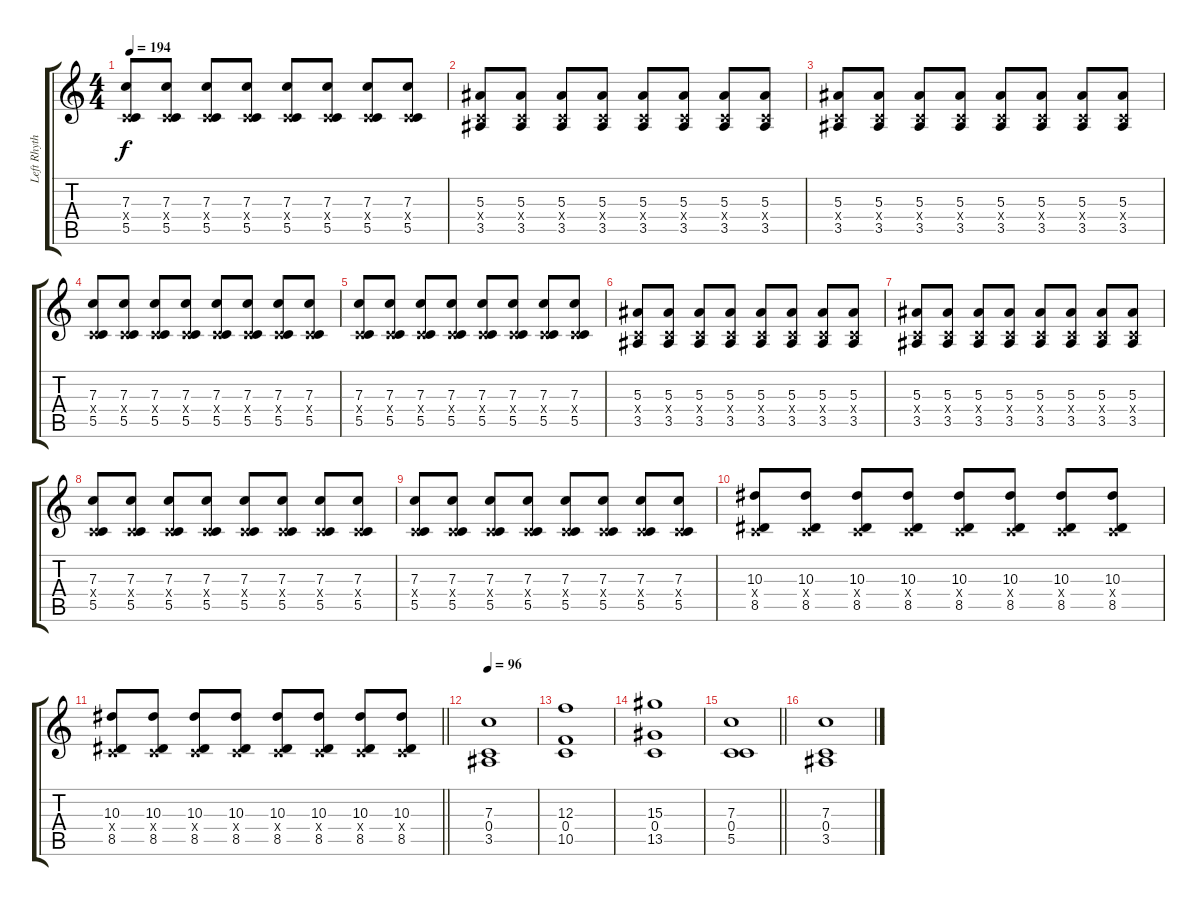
\track ("Left Rhythm" "Left Rhyth") {instrument distortionguitar}
\staff {score tabs}
\tuning (D4 A3 F3 C3 G2 C2) {hide}
\ts (4 4)
\tempo 194
\clef g2
\ks c
(7.3 0.4{x} 5.5).8{dy f} (7.3 0.4{x} 5.5).8 (7.3 0.4{x} 5.5).8 (7.3 0.4{x} 5.5).8 (7.3 0.4{x} 5.5).8 (7.3 0.4{x} 5.5).8 (7.3 0.4{x} 5.5).8 (7.3 0.4{x} 5.5).8 |
(5.3 0.4{x} 3.5).8 (5.3 0.4{x} 3.5).8 (5.3 0.4{x} 3.5).8 (5.3 0.4{x} 3.5).8 (5.3 0.4{x} 3.5).8 (5.3 0.4{x} 3.5).8 (5.3 0.4{x} 3.5).8 (5.3 0.4{x} 3.5).8 |
(5.3 0.4{x} 3.5).8 (5.3 0.4{x} 3.5).8 (5.3 0.4{x} 3.5).8 (5.3 0.4{x} 3.5).8 (5.3 0.4{x} 3.5).8 (5.3 0.4{x} 3.5).8 (5.3 0.4{x} 3.5).8 (5.3 0.4{x} 3.5).8 |
(7.3 0.4{x} 5.5).8 (7.3 0.4{x} 5.5).8 (7.3 0.4{x} 5.5).8 (7.3 0.4{x} 5.5).8 (7.3 0.4{x} 5.5).8 (7.3 0.4{x} 5.5).8 (7.3 0.4{x} 5.5).8 (7.3 0.4{x} 5.5).8 |
(7.3 0.4{x} 5.5).8 (7.3 0.4{x} 5.5).8 (7.3 0.4{x} 5.5).8 (7.3 0.4{x} 5.5).8 (7.3 0.4{x} 5.5).8 (7.3 0.4{x} 5.5).8 (7.3 0.4{x} 5.5).8 (7.3 0.4{x} 5.5).8 |
(5.3 0.4{x} 3.5).8 (5.3 0.4{x} 3.5).8 (5.3 0.4{x} 3.5).8 (5.3 0.4{x} 3.5).8 (5.3 0.4{x} 3.5).8 (5.3 0.4{x} 3.5).8 (5.3 0.4{x} 3.5).8 (5.3 0.4{x} 3.5).8 |
(5.3 0.4{x} 3.5).8 (5.3 0.4{x} 3.5).8 (5.3 0.4{x} 3.5).8 (5.3 0.4{x} 3.5).8 (5.3 0.4{x} 3.5).8 (5.3 0.4{x} 3.5).8 (5.3 0.4{x} 3.5).8 (5.3 0.4{x} 3.5).8 |
(7.3 0.4{x} 5.5).8 (7.3 0.4{x} 5.5).8 (7.3 0.4{x} 5.5).8 (7.3 0.4{x} 5.5).8 (7.3 0.4{x} 5.5).8 (7.3 0.4{x} 5.5).8 (7.3 0.4{x} 5.5).8 (7.3 0.4{x} 5.5).8 |
(7.3 0.4{x} 5.5).8 (7.3 0.4{x} 5.5).8 (7.3 0.4{x} 5.5).8 (7.3 0.4{x} 5.5).8 (7.3 0.4{x} 5.5).8 (7.3 0.4{x} 5.5).8 (7.3 0.4{x} 5.5).8 (7.3 0.4{x} 5.5).8 |
(10.3 0.4{x} 8.5).8 (10.3 0.4{x} 8.5).8 (10.3 0.4{x} 8.5).8 (10.3 0.4{x} 8.5).8 (10.3 0.4{x} 8.5).8 (10.3 0.4{x} 8.5).8 (10.3 0.4{x} 8.5).8 (10.3 0.4{x} 8.5).8 |
\barLineRight lightlight
(10.3 0.4{x} 8.5).8 (10.3 0.4{x} 8.5).8 (10.3 0.4{x} 8.5).8 (10.3 0.4{x} 8.5).8 (10.3 0.4{x} 8.5).8 (10.3 0.4{x} 8.5).8 (10.3 0.4{x} 8.5).8 (10.3 0.4{x} 8.5).8 |
\section ("" "")
\tempo 96
(7.3 0.4 3.5).1 |
(12.3 0.4 10.5).1 |
(15.3 0.4 13.5).1 |
\barLineRight lightlight
(7.3 0.4 5.5).1 |
\section ("" "")
(7.3 0.4 3.5).1{volume 0}
